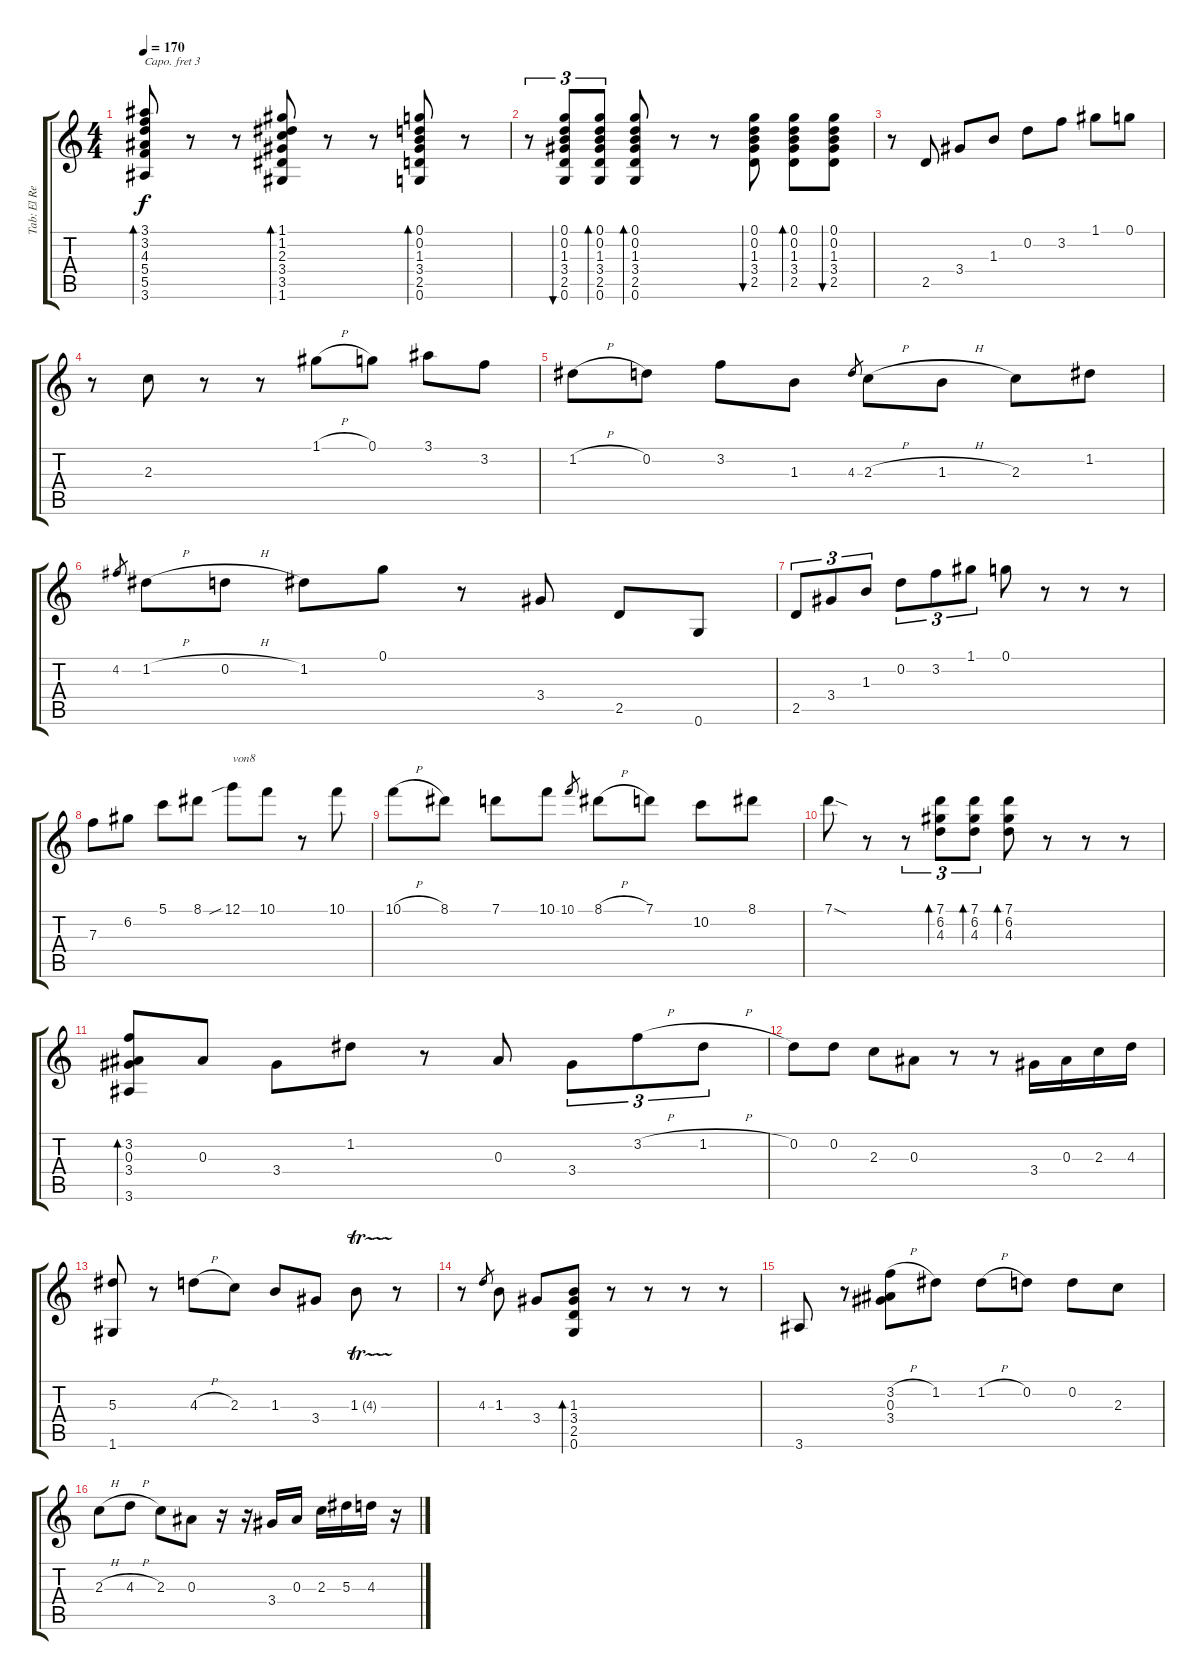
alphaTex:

\track ("Tab: El Rene" "Tab: El Re") {instrument acousticguitarnylon}
\staff {score tabs}
\capo 3
\tuning (E4 B3 G3 D3 A2 E2) {hide}
\ts (4 4)
\tempo 170
\clef g2
\ks c
(3.1 3.2 4.3 5.4 5.5 3.6).8{bd 30 dy f} r.8 r.8 (1.1 1.2 2.3 3.4 3.5 1.6).8{bd 30} r.8 r.8 (0.1 0.2 1.3 3.4 2.5 0.6).8{bd 30} r.8 |
r.8{tu (3 2)} (0.1 0.2 1.3 3.4 2.5 0.6).8{tu (3 2) bu 30} (0.1 0.2 1.3 3.4 2.5 0.6).8{tu (3 2) bd 30} (0.1 0.2 1.3 3.4 2.5 0.6).8{bd 30} r.8 r.8 (0.1 0.2 1.3 3.4 2.5).8{bu 30} (0.1 0.2 1.3 3.4 2.5).8{bd 30} (0.1 0.2 1.3 3.4 2.5).8{bu 30} |
r.8 2.5.8 3.4.8 1.3.8 0.2.8 3.2.8 1.1.8 0.1.8 |
r.8 2.3.8 r.8 r.8 1.1{h}.8 0.1.8 3.1.8 3.2.8 |
1.2{h}.8 0.2.8 3.2.8 1.3.8 4.3.8{gr} 2.3{h}.8 1.3{h}.8 2.3.8 1.2.8 |
4.2.8{gr} 1.2{h}.8 0.2{h}.8 1.2.8 0.1.8 r.8 3.4.8 2.5.8 0.6.8 |
2.5.8{tu (3 2)} 3.4.8{tu (3 2)} 1.3.8{tu (3 2)} 0.2.8{tu (3 2)} 3.2.8{tu (3 2)} 1.1.8{tu (3 2)} 0.1.8 r.8 r.8 r.8 |
7.3.8 6.2.8 5.1.8 8.1.8 12.1{sib}.8{txt "von8"} 10.1.8 r.8 10.1.8 |
10.1{h}.8 8.1.8 7.1.8 10.1.8 10.1.8{gr} 8.1{h}.8 7.1.8 10.2.8 8.1.8 |
7.1{sod}.8 r.8 r.8{tu (3 2)} (7.1 6.2 4.3).8{tu (3 2) bd 30} (7.1 6.2 4.3).8{tu (3 2) bd 30} (7.1 6.2 4.3).8{bd 30} r.8 r.8 r.8 |
(3.2 0.3 3.4 3.6).8{bd 480} 0.3.8 3.4.8 1.2.8 r.8 0.3.8 3.4.8{tu (3 2)} 3.2{h}.8{tu (3 2)} 1.2{h}.8{tu (3 2)} |
0.2.8 0.2.8 2.3.8 0.3.8 r.8 r.8 3.4.16 0.3.16 2.3.16 4.3.16 |
(5.3 1.6).8 r.8 4.3{h}.8 2.3.8 1.3.8 3.4.8 1.3{tr (4 16)}.8 r.8 |
r.8 4.3.8{gr} 1.3.8 3.4.8 (1.3 3.4 2.5 0.6).8{bd 60} r.8 r.8 r.8 r.8 |
3.6.8 r.8 (3.2{h} 0.3 3.4).8 1.2.8 1.2{h}.8 0.2.8 0.2.8 2.3.8 |
2.3{h}.8 4.3{h}.8 2.3.8 0.3.8 r.16 r.16 3.4.16 0.3.16 2.3.16 5.3.16 4.3.16 r.16
